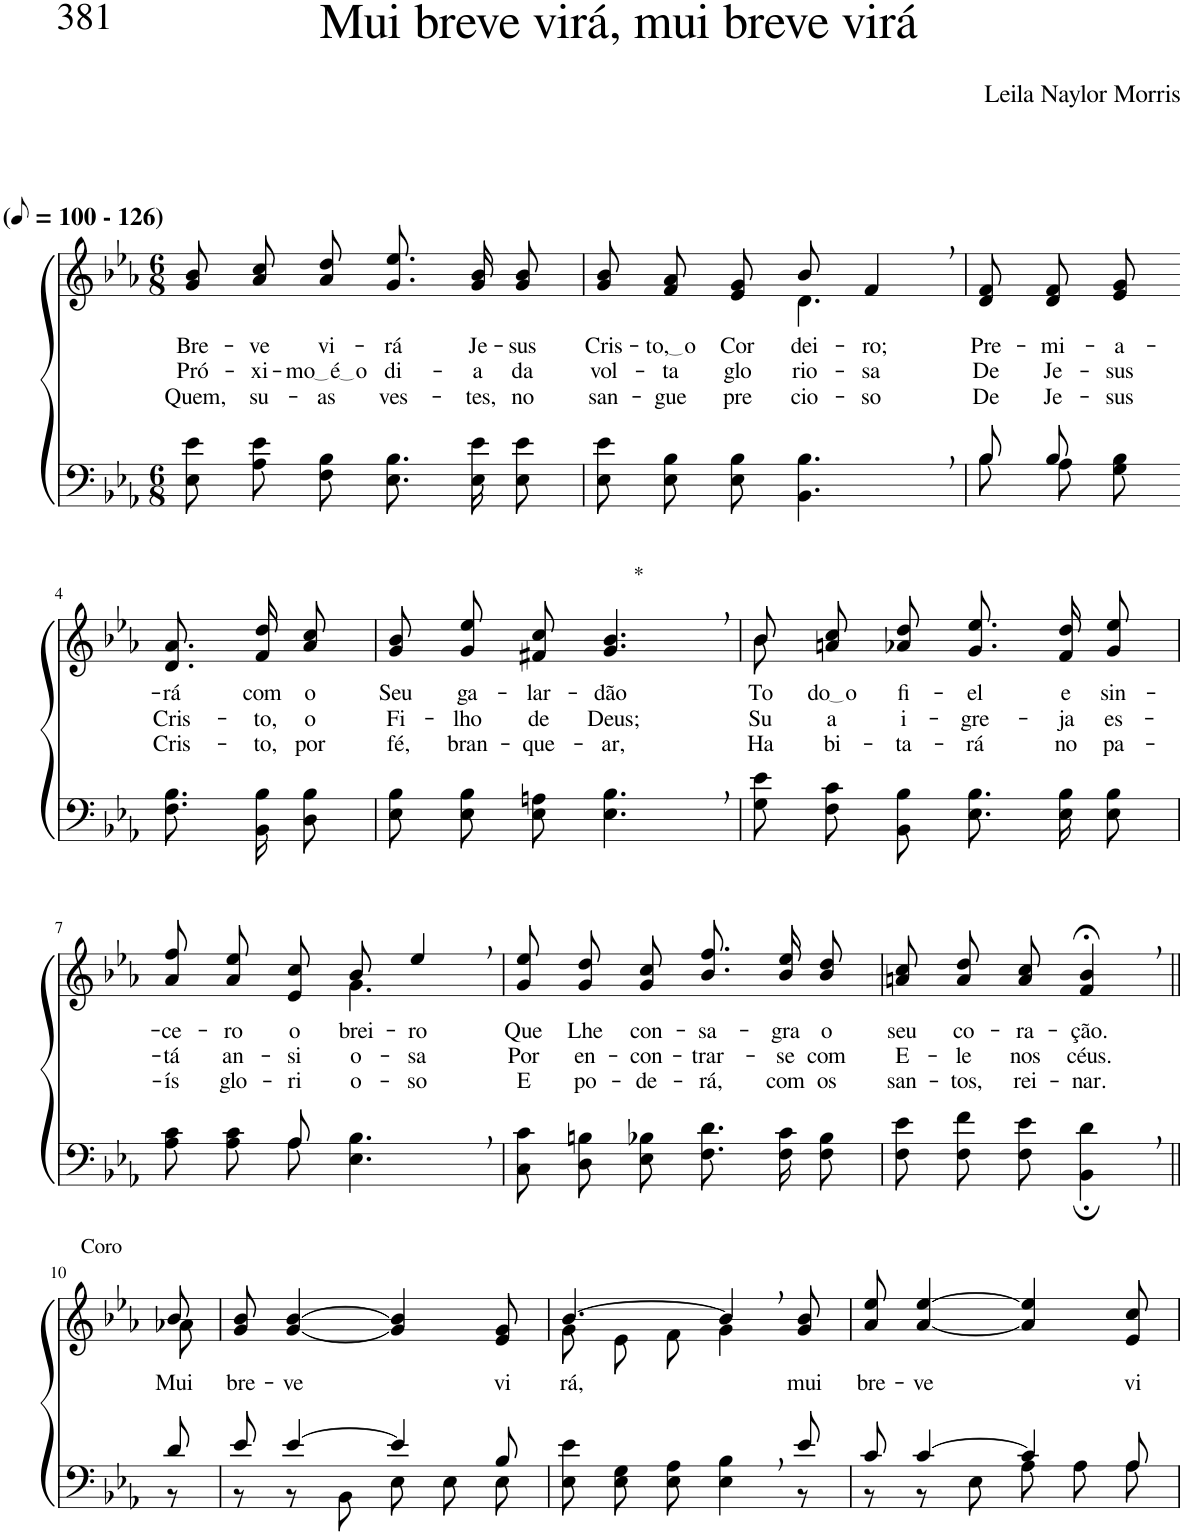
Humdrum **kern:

**kern	**kern	**text	**text	**text
*part2	*part1	*part1	*part1	*part1
*staff2	*staff1	*staff1	*staff1	*staff1
*I"Parte III e IV	*I"Parte I e II	*	*	*
*clefF4	*clefG2	*	*	*
*Trd1c2	*Trd1c2	*	*	*
*k[b-e-a-]	*k[b-e-a-]	*	*	*
*M6/8	*M6/8	*	*	*
*MM50	*MM50	*	*	*
=1	=1	=1	=1	=1
!	!LO:TX:a:B:t=(	!	!	!
!	!LO:TX:a:B:t=- 126)	!	!	!
!	!	!LO:LY:b	!LO:LY:b	!LO:LY:b
8E-\ 8e-\L	8g\ 8b-\L	Bre-	Pró-	Quem,
!	!	!LO:LY:b	!LO:LY:b	!LO:LY:b
8A-\ 8e-\	8a-\ 8cc\	-ve	-xi-	su-
!	!	!LO:LY:b	!LO:LY:b	!LO:LY:b
8F\ 8B-\J	8a-\ 8dd\J	vi-	mo é o	-as
!	!	!LO:LY:b	!LO:LY:b	!LO:LY:b
8.E-\ 8.B-\L	8.g/ 8.ee-/L	-rá	di-	ves-
!	!	!LO:LY:b	!LO:LY:b	!LO:LY:b
16E-\ 16e-\K	16g/ 16b-/K	Je-	-a	-tes,
!	!	!LO:LY:b	!LO:LY:b	!LO:LY:b
8E-\ 8e-\J	8g/ 8b-/J	-sus	da	no
=2	=2	=2	=2	=2
!	!	!LO:LY:b	!LO:LY:b	!LO:LY:b
*	*^	*	*	*
8E-\ 8e-\L	8g/ 8b-/L	4.ryy	Cris-	vol-	san-
!	!	!	!LO:LY:b	!LO:LY:b	!LO:LY:b
8E-\ 8B-\	8f/ 8a-/	.	to, o	-ta	-gue
!	!	!	!LO:LY:b	!LO:LY:b	!LO:LY:b
8E-\ 8B-\J	8e-/ 8g/J	.	Cor-	glo-	pre-
!	!	!	!LO:LY:b	!LO:LY:b	!LO:LY:b
4.BB-\, 4.B-\,	8b-/	4.d\	-dei-	-rio-	-cio-
!	!	!	!LO:LY:b	!LO:LY:b	!LO:LY:b
.	4f,/	.	-ro;	-sa	-so
*	*v	*v	*	*	*
=3	=3	=3	=3	=3
*^	*	*	*	*
!	!	!	!LO:LY:b	!LO:LY:b	!LO:LY:b
8B-/L	8B-\L	8d/ 8f/L	Pre-	De	De
!	!	!	!LO:LY:b	!LO:LY:b	!LO:LY:b
8B-/J	8A-\	8d/ 8f/	-mi-	Je-	Je-
!	!	!	!LO:LY:b	!LO:LY:b	!LO:LY:b
8ryy	8G\ 8B-\J	8e-/ 8g/J	-a-	-sus	-sus
!!LO:LB:g=z
=4-	=4-	=4-	=4-	=4-	=4-
!	!	!	!LO:LY:b	!LO:LY:b	!LO:LY:b
*v	*v	*	*	*	*
8.F\ 8.B-\L	8.d/ 8.a-/L	-rá	Cris-	Cris-
!	!	!LO:LY:b	!LO:LY:b	!LO:LY:b
16BB-\ 16B-\K	16f/ 16dd/K	com	-to,	-to,
!	!	!LO:LY:b	!LO:LY:b	!LO:LY:b
8D\ 8B-\J	8a-/ 8cc/J	o	o	por
=5	=5	=5	=5	=5
!	!	!LO:LY:b	!LO:LY:b	!LO:LY:b
8E-\ 8B-\L	8g/ 8b-/L	Seu	Fi-	fé,
!	!	!LO:LY:b	!LO:LY:b	!LO:LY:b
8E-\ 8B-\	8g/ 8ee-/	ga-	-lho	bran-
!	!	!LO:LY:b	!LO:LY:b	!LO:LY:b
8E-\ 8An\J	8f#X/ 8cc/J	-lar-	de	-que-
!	!LO:TX:a:t=*	!	!	!
!	!	!LO:LY:b	!LO:LY:b	!LO:LY:b
4.E-\, 4.B-\,	4.g/, 4.b-/,	-dão	Deus;	-ar,
=6	=6	=6	=6	=6
*	*^	*	*	*
!	!	!	!LO:LY:b	!LO:LY:b	!LO:LY:b
8G\ 8e-\L	8b-\L	8b-\	To-	Su-	Ha-
!	!	!	!LO:LY:b	!LO:LY:b	!LO:LY:b
8F\ 8c\	8an\ 8cc\	2ryy	do o	-a	-bi-
!	!	!	!LO:LY:b	!LO:LY:b	!LO:LY:b
8BB-\ 8B-\J	8a-X\ 8dd\J	.	fi-	i-	-ta-
!	!	!	!LO:LY:b	!LO:LY:b	!LO:LY:b
8.E-\ 8.B-\L	8.g\ 8.ee-\L	.	-el	-gre-	-rá
!	!	!	!LO:LY:b	!LO:LY:b	!LO:LY:b
16E-\ 16B-\K	16f\ 16dd\K	.	e	-ja	no
!	!	!	!LO:LY:b	!LO:LY:b	!LO:LY:b
8E-\ 8B-\J	8g\ 8ee-\J	8ryy	sin-	es-	pa-
!!LO:LB:g=z	!!
=7	=7	=7	=7	=7	=7
*^	*	*	*	*	*
!	!	!	!	!LO:LY:b	!LO:LY:b	!LO:LY:b
8A-\ 8c\L	4ryy	8a-\ 8ff\L	4.ryy	-ce-	-tá	-ís
!	!	!	!	!LO:LY:b	!LO:LY:b	!LO:LY:b
8A-\ 8c\	.	8a-\ 8ee-\	.	-ro	an-	glo-
!	!	!	!	!LO:LY:b	!LO:LY:b	!LO:LY:b
8A-\J	8A-/	8e-\ 8cc\J	.	o-	-si-	-ri-
!	!	!	!	!LO:LY:b	!LO:LY:b	!LO:LY:b
4.E-\, 4.B-\,	4.ryy	8b-/	4.g\	-brei-	-o-	-o-
!	!	!	!	!LO:LY:b	!LO:LY:b	!LO:LY:b
.	.	4ee-,/	.	-ro	-sa	-so
*v	*v	*	*	*	*	*
*	*v	*v	*	*	*
=8	=8	=8	=8	=8
!	!	!LO:LY:b	!LO:LY:b	!LO:LY:b
8C\ 8c\L	8g/ 8ee-/L	Que	Por	E
!	!	!LO:LY:b	!LO:LY:b	!LO:LY:b
8D\ 8Bn\	8g/ 8dd/	Lhe	en-	po-
!	!	!LO:LY:b	!LO:LY:b	!LO:LY:b
8E-\ 8B-X\J	8g/ 8cc/J	con-	-con-	-de-
!	!	!LO:LY:b	!LO:LY:b	!LO:LY:b
8.F\ 8.d\L	8.b-\ 8.ff\L	-sa-	-trar-	-rá,
!	!	!LO:LY:b	!LO:LY:b	!LO:LY:b
16F\ 16c\K	16b-\ 16ee-\K	-gra	-se	com
!	!	!LO:LY:b	!LO:LY:b	!LO:LY:b
8F\ 8B-\J	8b-\ 8dd\J	o	com	os
=9	=9	=9	=9	=9
!	!	!LO:LY:b	!LO:LY:b	!LO:LY:b
8F\ 8e-\L	8an\ 8cc\L	seu	E-	san-
!	!	!LO:LY:b	!LO:LY:b	!LO:LY:b
8F\ 8f\	8a\ 8dd\	co-	-le	-tos,
!	!	!LO:LY:b	!LO:LY:b	!LO:LY:b
8F\ 8e-\J	8a\ 8cc\J	-ra-	nos	rei-
!	!	!LO:LY:b	!LO:LY:b	!LO:LY:b
4BB-\;, 4d\;,	4f/;<, 4b-/;<,	-ção.	céus.	-nar.
!!LO:LB:g=z
=10||	=10||	=10||	=10||	=10||
*^	*^	*	*	*
!	!	!LO:TX:a:t=Coro	!	!	!	!
!	!	!	!	!LO:LY:b	!	!
8d/	8r	8b-/	8a-X\	Mui	.	.
=11	=11	=11	=11	=11	=11	=11
!	!	!	!	!LO:LY:b	!	!
*	*	*v	*v	*	*	*
8e-/	8r	8g/ 8b-/	bre-	.	.
!	!	!	!LO:LY:b	!	!
[4e-/	8r	[4g/ [4b-/	-ve	.	.
.	8BB-\	.	.	.	.
4e-/]	8E-\L	4g/] 4b-/]	.	.	.
.	8E-\	.	.	.	.
!	!	!	!LO:LY:b	!	!
8B-/	8E-\J	8e-/ 8g/	vi-	.	.
=12	=12	=12	=12	=12	=12
*	*	*^	*	*	*
!	!	!	!	!LO:LY:b	!	!
2ryy	8E-\ 8e-\L	[4.b-/	8g\L	-rá,	.	.
.	8E-\ 8G\	.	8e-\J	.	.	.
.	8E-\ 8A-\J	.	8f\	.	.	.
.	4E-\ 4B-\	4b-,/]	4g\	.	.	.
8ryy	.	.	.	.	.	.
!	!	!	!	!LO:LY:b	!	!
8e-/	8r	8g/ 8b-/	8ryy	mui	.	.
=13	=13	=13	=13	=13	=13	=13
!	!	!	!	!LO:LY:b	!	!
*	*	*v	*v	*	*	*
8c/	8r	8a-/ 8ee-/	bre-	.	.
!	!	!	!LO:LY:b	!	!
[4c/	8r	[4a-/ [4ee-/	-ve	.	.
.	8E-\	.	.	.	.
4c/]	8A-\L	4a-/] 4ee-/]	.	.	.
.	8A-\	.	.	.	.
!	!	!	!LO:LY:b	!	!
8A-/	8A-\J	8e-/ 8cc/	-vi-	.	.
*v	*v	*	*	*	*
=	=	=	=	=
*-	*-	*-	*-	*-
